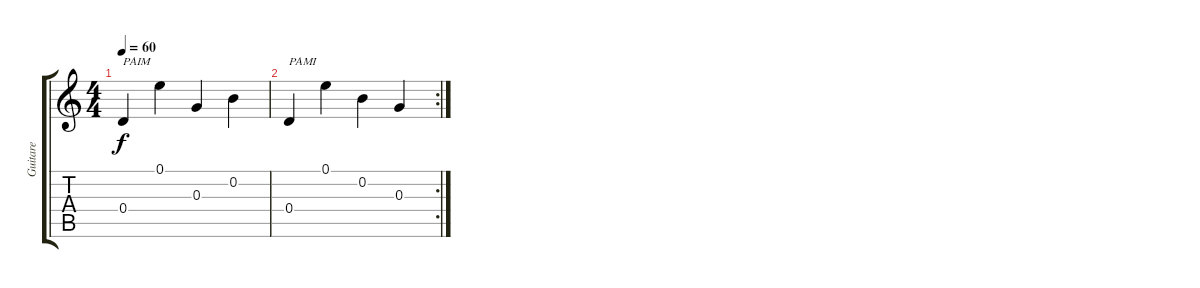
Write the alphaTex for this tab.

\track ("Guitare" "Guitare") {instrument acousticguitarnylon}
\staff {score tabs}
\tuning (E4 B3 G3 D3 A2 E2) {hide}
\ts (4 4)
\tempo 60
\clef g2
\ks c
0.4.4{txt "PAIM" dy f} 0.1.4 0.3.4 0.2.4 |
\rc 2
0.4.4{txt "PAMI"} 0.1.4 0.2.4 0.3.4
